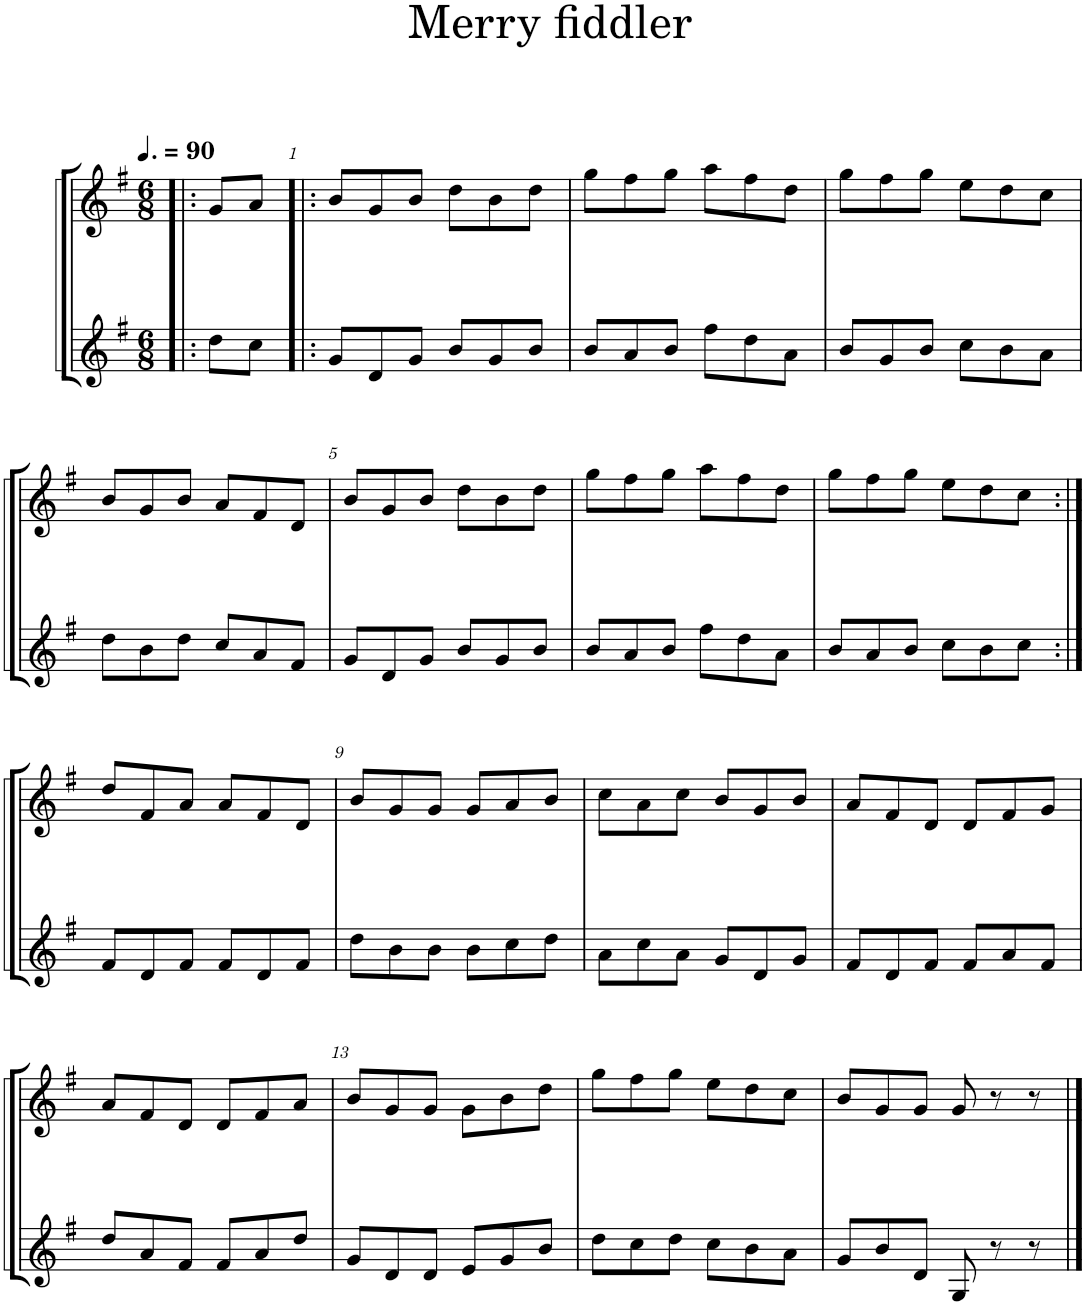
**kern	**kern
*part2	*part1
*staff2	*staff1
*I"Violin 2	*I"Violin 1
*I'Vln	*I'Vln
*clefG2	*clefG2
*k[f#]	*k[f#]
*M6/8	*M6/8
*MM135	*MM135
=!|:	=!|:
8dd\L	8g/L
8cc\J	8a/J
=1!|:	=1!|:
8g/L	8b/L
8d/	8g/
8g/J	8b/J
8b/L	8dd\L
8g/	8b\
8b/J	8dd\J
=2	=2
8b/L	8gg\L
8a/	8ff#\
8b/J	8gg\J
8ff#\L	8aa\L
8dd\	8ff#\
8a\J	8dd\J
=3	=3
8b/L	8gg\L
8g/	8ff#\
8b/J	8gg\J
8cc\L	8ee\L
8b\	8dd\
8a\J	8cc\J
!!LO:LB:g=z
=4	=4
8dd\L	8b/L
8b\	8g/
8dd\J	8b/J
8cc/L	8a/L
8a/	8f#/
8f#/J	8d/J
=5	=5
8g/L	8b/L
8d/	8g/
8g/J	8b/J
8b/L	8dd\L
8g/	8b\
8b/J	8dd\J
=6	=6
8b/L	8gg\L
8a/	8ff#\
8b/J	8gg\J
8ff#\L	8aa\L
8dd\	8ff#\
8a\J	8dd\J
=7	=7
8b/L	8gg\L
8a/	8ff#\
8b/J	8gg\J
8cc\L	8ee\L
8b\	8dd\
8cc\J	8cc\J
!!LO:LB:g=z
=8:|!	=8:|!
8f#/L	8dd/L
8d/	8f#/
8f#/J	8a/J
8f#/L	8a/L
8d/	8f#/
8f#/J	8d/J
=9	=9
8dd\L	8b/L
8b\	8g/
8b\J	8g/J
8b\L	8g/L
8cc\	8a/
8dd\J	8b/J
=10	=10
8a\L	8cc\L
8cc\	8a\
8a\J	8cc\J
8g/L	8b/L
8d/	8g/
8g/J	8b/J
=11	=11
8f#/L	8a/L
8d/	8f#/
8f#/J	8d/J
8f#/L	8d/L
8a/	8f#/
8f#/J	8g/J
!!LO:LB:g=z
=12	=12
8dd/L	8a/L
8a/	8f#/
8f#/J	8d/J
8f#/L	8d/L
8a/	8f#/
8dd/J	8a/J
=13	=13
8g/L	8b/L
8d/	8g/
8d/J	8g/J
8e/L	8g\L
8g/	8b\
8b/J	8dd\J
=14	=14
8dd\L	8gg\L
8cc\	8ff#\
8dd\J	8gg\J
8cc\L	8ee\L
8b\	8dd\
8a\J	8cc\J
=15	=15
8g/L	8b/L
8b/	8g/
8d/J	8g/J
8G/	8g/
8r	8r
8r	8r
==	==
*-	*-
